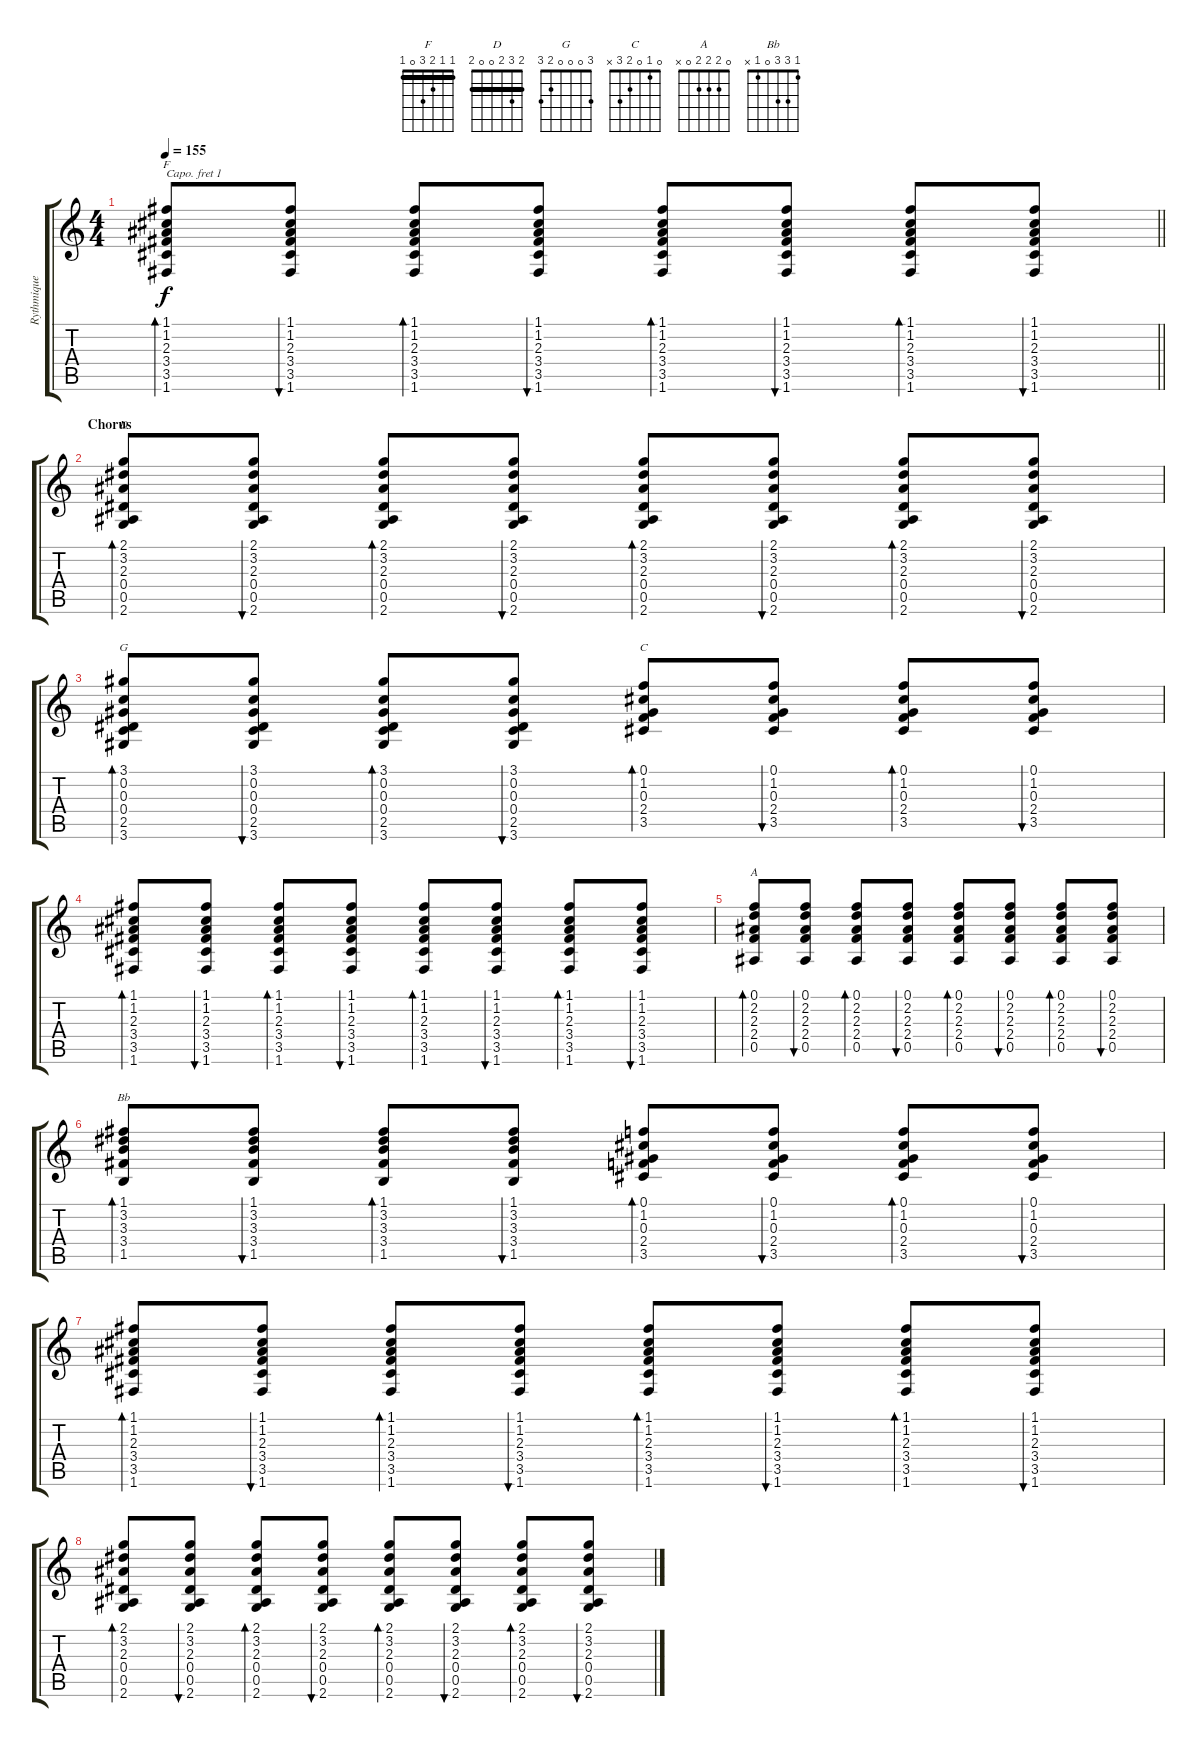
\track ("Rythmique" "Rythmique") {instrument acousticguitarsteel}
\staff {score tabs}
\capo 1
\tuning (E4 B3 G3 D3 A2 E2) {hide}
\chord ("F" 1 1 2 3 0 1) {barre 1}
\chord ("D" 2 3 2 0 0 2) {barre 2}
\chord ("G" 3 0 0 0 2 3)
\chord ("C" 0 1 0 2 3 x)
\chord ("A" 0 2 2 2 0 x)
\chord ("Bb" 1 3 3 0 1 x)
\ts (4 4)
\tempo 155
\clef g2
\barLineRight lightlight
\ks c
(1.1 1.2 2.3 3.4 3.5 1.6).8{bd 60 ch "F" dy f} (1.1 1.2 2.3 3.4 3.5 1.6).8{bu 60} (1.1 1.2 2.3 3.4 3.5 1.6).8{bd 60} (1.1 1.2 2.3 3.4 3.5 1.6).8{bu 60} (1.1 1.2 2.3 3.4 3.5 1.6).8{bd 60} (1.1 1.2 2.3 3.4 3.5 1.6).8{bu 60} (1.1 1.2 2.3 3.4 3.5 1.6).8{bd 60} (1.1 1.2 2.3 3.4 3.5 1.6).8{bu 60} |
\section ("" "Chorus")
(2.1 3.2 2.3 0.4 0.5 2.6).8{bd 60 ch "D"} (2.1 3.2 2.3 0.4 0.5 2.6).8{bu 60} (2.1 3.2 2.3 0.4 0.5 2.6).8{bd 60} (2.1 3.2 2.3 0.4 0.5 2.6).8{bu 60} (2.1 3.2 2.3 0.4 0.5 2.6).8{bd 60} (2.1 3.2 2.3 0.4 0.5 2.6).8{bu 60} (2.1 3.2 2.3 0.4 0.5 2.6).8{bd 60} (2.1 3.2 2.3 0.4 0.5 2.6).8{bu 60} |
(3.1 0.2 0.3 0.4 2.5 3.6).8{bd 60 ch "G"} (3.1 0.2 0.3 0.4 2.5 3.6).8{bu 60} (3.1 0.2 0.3 0.4 2.5 3.6).8{bd 60} (3.1 0.2 0.3 0.4 2.5 3.6).8{bu 60} (0.1 1.2 0.3 2.4 3.5).8{bd 60 ch "C"} (0.1 1.2 0.3 2.4 3.5).8{bu 60} (0.1 1.2 0.3 2.4 3.5).8{bd 60} (0.1 1.2 0.3 2.4 3.5).8{bu 60} |
(1.1 1.2 2.3 3.4 3.5 1.6).8{bd 60} (1.1 1.2 2.3 3.4 3.5 1.6).8{bu 60} (1.1 1.2 2.3 3.4 3.5 1.6).8{bd 60} (1.1 1.2 2.3 3.4 3.5 1.6).8{bu 60} (1.1 1.2 2.3 3.4 3.5 1.6).8{bd 60} (1.1 1.2 2.3 3.4 3.5 1.6).8{bu 60} (1.1 1.2 2.3 3.4 3.5 1.6).8{bd 60} (1.1 1.2 2.3 3.4 3.5 1.6).8{bu 60} |
(0.1 2.2 2.3 2.4 0.5).8{bd 60 ch "A"} (0.1 2.2 2.3 2.4 0.5).8{bu 60} (0.1 2.2 2.3 2.4 0.5).8{bd 60} (0.1 2.2 2.3 2.4 0.5).8{bu 60} (0.1 2.2 2.3 2.4 0.5).8{bd 60} (0.1 2.2 2.3 2.4 0.5).8{bu 60} (0.1 2.2 2.3 2.4 0.5).8{bd 60} (0.1 2.2 2.3 2.4 0.5).8{bu 60} |
(1.1 3.2 3.3 3.4 1.5).8{bd 60 ch "Bb"} (1.1 3.2 3.3 3.4 1.5).8{bu 60} (1.1 3.2 3.3 3.4 1.5).8{bd 60} (1.1 3.2 3.3 3.4 1.5).8{bu 60} (0.1 1.2 0.3 2.4 3.5).8{bd 60} (0.1 1.2 0.3 2.4 3.5).8{bu 60} (0.1 1.2 0.3 2.4 3.5).8{bd 60} (0.1 1.2 0.3 2.4 3.5).8{bu 60} |
(1.1 1.2 2.3 3.4 3.5 1.6).8{bd 60} (1.1 1.2 2.3 3.4 3.5 1.6).8{bu 60} (1.1 1.2 2.3 3.4 3.5 1.6).8{bd 60} (1.1 1.2 2.3 3.4 3.5 1.6).8{bu 60} (1.1 1.2 2.3 3.4 3.5 1.6).8{bd 60} (1.1 1.2 2.3 3.4 3.5 1.6).8{bu 60} (1.1 1.2 2.3 3.4 3.5 1.6).8{bd 60} (1.1 1.2 2.3 3.4 3.5 1.6).8{bu 60} |
(2.1 3.2 2.3 0.4 0.5 2.6).8{bd 60} (2.1 3.2 2.3 0.4 0.5 2.6).8{bu 60} (2.1 3.2 2.3 0.4 0.5 2.6).8{bd 60} (2.1 3.2 2.3 0.4 0.5 2.6).8{bu 60} (2.1 3.2 2.3 0.4 0.5 2.6).8{bd 60} (2.1 3.2 2.3 0.4 0.5 2.6).8{bu 60} (2.1 3.2 2.3 0.4 0.5 2.6).8{bd 60} (2.1 3.2 2.3 0.4 0.5 2.6).8{bu 60}
